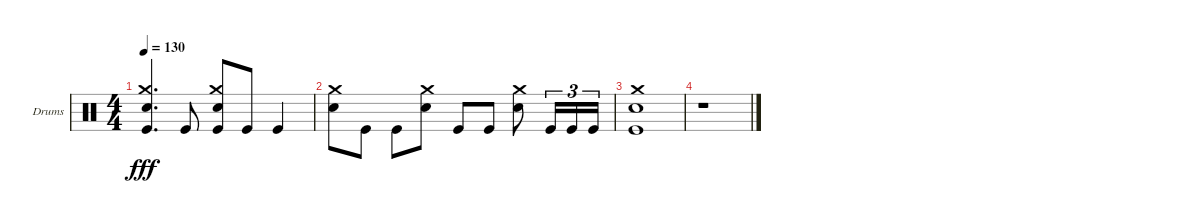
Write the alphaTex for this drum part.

\bracketExtendMode groupsimilarinstruments
\firstSystemTrackNameOrientation horizontal
\otherSystemsTrackNameOrientation horizontal
\track ("Drums (Mike)" "Drums") {instrument percussion}
\staff {score}
\articulation defaults
\ts (4 4)
\tempo 130
\clef neutral
\ks c
("Kick (hit)" "Crash medium (hit)" "Snare (hit) 2").4{d dy fff} "Kick (hit)".8 ("Snare (hit) 2" "Crash medium (hit)" "Kick (hit)").8 "Kick (hit)".8 "Kick (hit)".4 |
("Crash medium (hit)" "Snare (hit) 2").8 "Kick (hit)".8 "Kick (hit)".8 ("Snare (hit) 2" "Crash medium (hit)").8 "Kick (hit)".8 "Kick (hit)".8 ("Snare (hit) 2" "Crash medium (hit)").8 "Kick (hit)".16{tu (3 2)} "Kick (hit)".16{tu (3 2)} "Kick (hit)".16{tu (3 2)} |
("Snare (hit) 2" "Crash medium (hit)" "Kick (hit)").1 |
r.1
